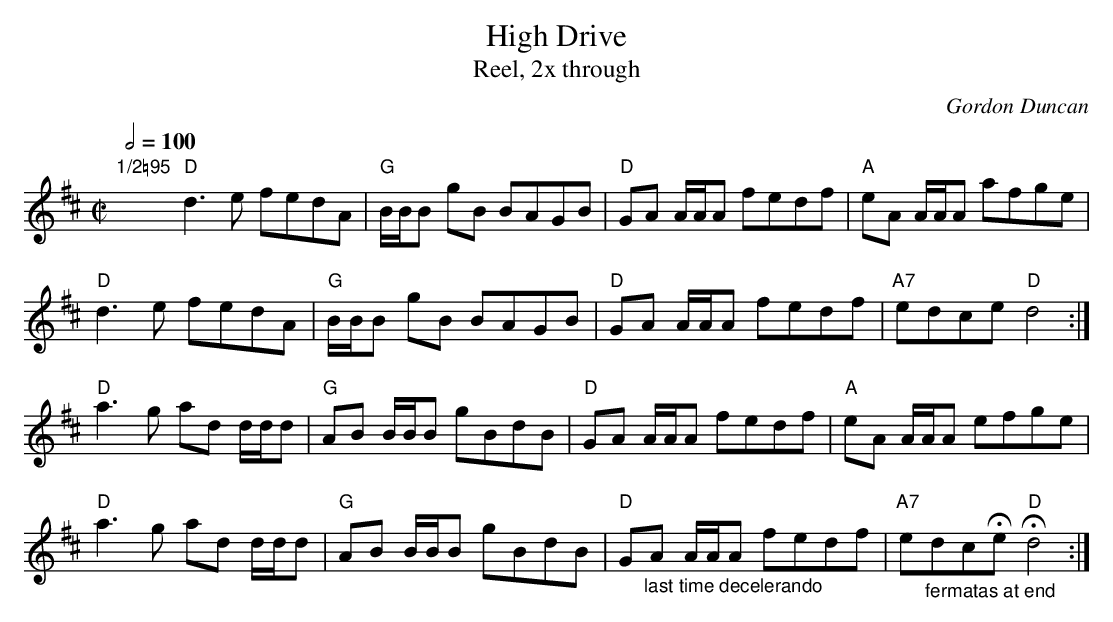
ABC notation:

X:1
T:High Drive
T:Reel, 2x through
C:Gordon Duncan
M:C|
Q:1/2=100
K:D
"1/2=95"yyyy"D"d3e fedA|"G"B/B/B gB BAGB|"D"GA A/A/A fedf|"A"eA A/A/A afge|
"D"d3e fedA|"G"B/B/B gB BAGB|"D"GA A/A/A fedf|"A7"edce "D"d4:|
"D"a3g ad d/d/d|"G"AB B/B/B gBdB|"D"GA A/A/A fedf|"A"eA A/A/A efge|
"D"a3g ad d/d/d|"G"AB B/B/B gBdB|"D"G"_last time decelerando"A A/A/A fedf|"A7"e"_fermatas at end"dcHe "D"Hd4:|
